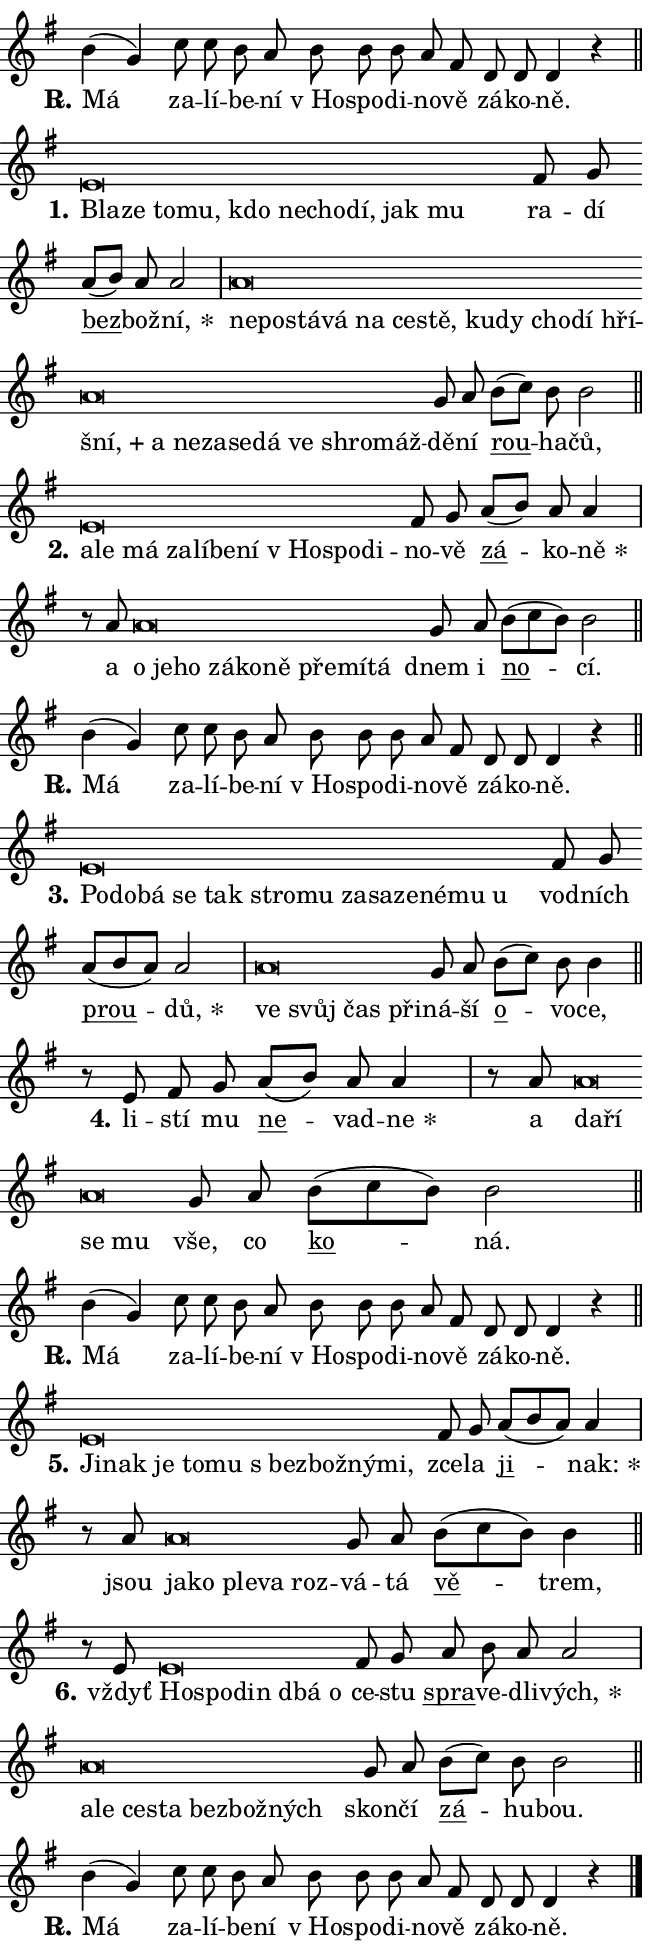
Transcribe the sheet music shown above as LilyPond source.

\version "2.24.0"
\header { tagline = "" }
\paper {
  indent = 0\cm
  top-margin = 0\cm
  right-margin = 0.13\cm % to fit lyric hyphens
  bottom-margin = 0\cm
  left-margin = 0\cm
  paper-width = 11\cm
  page-breaking = #ly:one-page-breaking
  system-system-spacing.basic-distance = #11
  score-system-spacing.basic-distance = #11
  ragged-last = ##f
}


%% Author: Thomas Morley
%% https://lists.gnu.org/archive/html/lilypond-user/2020-05/msg00002.html
#(define (line-position grob)
"Returns position of @var[grob} in current system:
   @code{'start}, if at first time-step
   @code{'end}, if at last time-step
   @code{'middle} otherwise
"
  (let* ((col (ly:item-get-column grob))
         (ln (ly:grob-object col 'left-neighbor))
         (rn (ly:grob-object col 'right-neighbor))
         (col-to-check-left (if (ly:grob? ln) ln col))
         (col-to-check-right (if (ly:grob? rn) rn col))
         (break-dir-left
           (and
             (ly:grob-property col-to-check-left 'non-musical #f)
             (ly:item-break-dir col-to-check-left)))
         (break-dir-right
           (and
             (ly:grob-property col-to-check-right 'non-musical #f)
             (ly:item-break-dir col-to-check-right))))
        (cond ((eqv? 1 break-dir-left) 'start)
              ((eqv? -1 break-dir-right) 'end)
              (else 'middle))))

#(define (tranparent-at-line-position vctor)
  (lambda (grob)
  "Relying on @code{line-position} select the relevant enry from @var{vctor}.
Used to determine transparency,"
    (case (line-position grob)
      ((end) (not (vector-ref vctor 0)))
      ((middle) (not (vector-ref vctor 1)))
      ((start) (not (vector-ref vctor 2))))))

noteHeadBreakVisibility =
#(define-music-function (break-visibility)(vector?)
"Makes @code{NoteHead}s transparent relying on @var{break-visibility}"
#{
  \override NoteHead.transparent =
    #(tranparent-at-line-position break-visibility)
#})

#(define delete-ledgers-for-transparent-note-heads
  (lambda (grob)
    "Reads whether a @code{NoteHead} is transparent.
If so this @code{NoteHead} is removed from @code{'note-heads} from
@var{grob}, which is supposed to be @code{LedgerLineSpanner}.
As a result ledgers are not printed for this @code{NoteHead}"
    (let* ((nhds-array (ly:grob-object grob 'note-heads))
           (nhds-list
             (if (ly:grob-array? nhds-array)
                 (ly:grob-array->list nhds-array)
                 '()))
           ;; Relies on the transparent-property being done before
           ;; Staff.LedgerLineSpanner.after-line-breaking is executed.
           ;; This is fragile ...
           (to-keep
             (remove
               (lambda (nhd)
                 (ly:grob-property nhd 'transparent #f))
               nhds-list)))
      ;; TODO find a better method to iterate over grob-arrays, similiar
      ;; to filter/remove etc for lists
      ;; For now rebuilt from scratch
      (set! (ly:grob-object grob 'note-heads)  '())
      (for-each
        (lambda (nhd)
          (ly:pointer-group-interface::add-grob grob 'note-heads nhd))
        to-keep))))

squashNotes = {
  \override NoteHead.X-extent = #'(-0.2 . 0.2)
  \override NoteHead.Y-extent = #'(-0.75 . 0)
  \override NoteHead.stencil =
    #(lambda (grob)
       (let ((pos (ly:grob-property grob 'staff-position)))
         (begin
           (if (< pos -7) (display "ERROR: Lower brevis then expected\n") (display ""))
           (if (<= pos -6) ly:text-interface::print ly:note-head::print))))
}
unSquashNotes = {
  \revert NoteHead.X-extent
  \revert NoteHead.Y-extent
  \revert NoteHead.stencil
}

hideNotes = \noteHeadBreakVisibility #begin-of-line-visible
unHideNotes = \noteHeadBreakVisibility #all-visible

% work-around for resetting accidentals
% https://lilypond.org/doc/v2.23/Documentation/notation/displaying-rhythms#unmetered-music
cadenzaMeasure = {
  \cadenzaOff
  \partial 1024 s1024
  \cadenzaOn
}

#(define-markup-command (accent layout props text) (markup?)
  "Underline accented syllable"
  (interpret-markup layout props
    #{\markup \override #'(offset . 4.3) \underline { #text }#}))

responsum = \markup \concat {
  "R" \hspace #-1.05 \path #0.1 #'((moveto 0 0.07) (lineto 0.9 0.8)) \hspace #0.05 "."
}

spaceSize = #0.6828661417322834 % exact space size for TeX Gyre Schola

\layout {
  \context {
    \Staff
    \remove "Time_signature_engraver"
    \override LedgerLineSpanner.after-line-breaking = #delete-ledgers-for-transparent-note-heads
  }
  \context {
    \Lyrics {
      \override LyricSpace.minimum-distance = \spaceSize
      \override LyricText.font-name = #"TeX Gyre Schola"
      \override LyricText.font-size = 1
      \override StanzaNumber.font-name = #"TeX Gyre Schola Bold"
      \override StanzaNumber.font-size = 1
    }
  }
  \context {
    \Score 
    \override NoteHead.text =
      #(lambda (grob) 
        (let ((pos (ly:grob-property grob 'staff-position)))
          #{\markup {
            \combine
              \halign #-0.55 \raise #(if (= pos -6) 0 0.5) \override #'(thickness . 2) \draw-line #'(3.2 . 0)
              \musicglyph "noteheads.sM1"
          }#}))
  }
}

% magnetic-lyrics.ily
%
%   written by
%     Jean Abou Samra <jean@abou-samra.fr>
%     Werner Lemberg <wl@gnu.org>
%
%   adapted by
%     Jiri Hon <jiri.hon@gmail.com>
%
% Version 2022-Apr-15

% https://www.mail-archive.com/lilypond-user@gnu.org/msg149350.html

#(define (Left_hyphen_pointer_engraver context)
   "Collect syllable-hyphen-syllable occurrences in lyrics and store
them in properties.  This engraver only looks to the left.  For
example, if the lyrics input is @code{foo -- bar}, it does the
following.

@itemize @bullet
@item
Set the @code{text} property of the @code{LyricHyphen} grob between
@q{foo} and @q{bar} to @code{foo}.

@item
Set the @code{left-hyphen} property of the @code{LyricText} grob with
text @q{foo} to the @code{LyricHyphen} grob between @q{foo} and
@q{bar}.
@end itemize

Use this auxiliary engraver in combination with the
@code{lyric-@/text::@/apply-@/magnetic-@/offset!} hook."
   (let ((hyphen #f)
         (text #f))
     (make-engraver
      (acknowledgers
       ((lyric-syllable-interface engraver grob source-engraver)
        (set! text grob)))
      (end-acknowledgers
       ((lyric-hyphen-interface engraver grob source-engraver)
        ;(when (not (grob::has-interface grob 'lyric-space-interface))
          (set! hyphen grob)));)
      ((stop-translation-timestep engraver)
       (when (and text hyphen)
         (ly:grob-set-object! text 'left-hyphen hyphen))
       (set! text #f)
       (set! hyphen #f)))))

#(define (lyric-text::apply-magnetic-offset! grob)
   "If the space between two syllables is less than the value in
property @code{LyricText@/.details@/.squash-threshold}, move the right
syllable to the left so that it gets concatenated with the left
syllable.

Use this function as a hook for
@code{LyricText@/.after-@/line-@/breaking} if the
@code{Left_@/hyphen_@/pointer_@/engraver} is active."
   (let ((hyphen (ly:grob-object grob 'left-hyphen #f)))
     (when hyphen
       (let ((left-text (ly:spanner-bound hyphen LEFT)))
         (when (grob::has-interface left-text 'lyric-syllable-interface)
           (let* ((common (ly:grob-common-refpoint grob left-text X))
                  (this-x-ext (ly:grob-extent grob common X))
                  (left-x-ext
                   (begin
                     ;; Trigger magnetism for left-text.
                     (ly:grob-property left-text 'after-line-breaking)
                     (ly:grob-extent left-text common X)))
                  ;; `delta` is the gap width between two syllables.
                  (delta (- (interval-start this-x-ext)
                            (interval-end left-x-ext)))
                  (details (ly:grob-property grob 'details))
                  (threshold (assoc-get 'squash-threshold details 0.2)))
             (when (< delta threshold)
               (let* (;; We have to manipulate the input text so that
                      ;; ligatures crossing syllable boundaries are not
                      ;; disabled.  For languages based on the Latin
                      ;; script this is essentially a beautification.
                      ;; However, for non-Western scripts it can be a
                      ;; necessity.
                      (lt (ly:grob-property left-text 'text))
                      (rt (ly:grob-property grob 'text))
                      (is-space (grob::has-interface hyphen 'lyric-space-interface))
                      (space (if is-space " " ""))
                      (extra-delta (if is-space spaceSize 0))
                      ;; Append new syllable.
                      (ltrt-space (if (and (string? lt) (string? rt))
                                (string-append lt space rt)
                                (make-concat-markup (list lt space rt))))
                      ;; Right-align `ltrt` to the right side.
                      (ltrt-space-markup (grob-interpret-markup
                               grob
                               (make-translate-markup
                                (cons (interval-length this-x-ext) 0)
                                (make-right-align-markup ltrt-space)))))
                 (begin
                   ;; Don't print `left-text`.
                   (ly:grob-set-property! left-text 'stencil #f)
                   ;; Set text and stencil (which holds all collected
                   ;; syllables so far) and shift it to the left.
                   (ly:grob-set-property! grob 'text ltrt-space)
                   (ly:grob-set-property! grob 'stencil ltrt-space-markup)
                   (ly:grob-translate-axis! grob (- (- delta extra-delta)) X))))))))))


#(define (lyric-hyphen::displace-bounds-first grob)
   ;; Make very sure this callback isn't triggered too early.
   (let ((left (ly:spanner-bound grob LEFT))
         (right (ly:spanner-bound grob RIGHT)))
     (ly:grob-property left 'after-line-breaking)
     (ly:grob-property right 'after-line-breaking)
     (ly:lyric-hyphen::print grob)))

squashThreshold = #0.4

\layout {
  \context {
    \Lyrics
    \consists #Left_hyphen_pointer_engraver
    \override LyricText.after-line-breaking =
      #lyric-text::apply-magnetic-offset!
    \override LyricHyphen.stencil = #lyric-hyphen::displace-bounds-first
    \override LyricText.details.squash-threshold = \squashThreshold
    \override LyricHyphen.minimum-distance = 0
    \override LyricHyphen.minimum-length = \squashThreshold
  }
}

squashText = \override LyricText.details.squash-threshold = 9999
unSquashText = \override LyricText.details.squash-threshold = \squashThreshold

leftText = \override LyricText.self-alignment-X = #LEFT
unLeftText = \revert LyricText.self-alignment-X

starOffset = #(lambda (grob) 
                (let ((x_offset (ly:self-alignment-interface::aligned-on-x-parent grob)))
                  (if (= x_offset 0) 0 (+ x_offset 1.2))))

star = #(define-music-function (syllable)(string?)
"Append star separator at the end of a syllable"
#{
  \once \override LyricText.X-offset = #starOffset
  \lyricmode { \markup {
    #syllable
    \override #'((font-name . "TeX Gyre Schola Bold")) \hspace #0.2 \lower #0.65 \larger "*"
  } }
#})

starAccent = #(define-music-function (syllable)(string?)
"Append star separator at the end of a syllable and make accent"
#{
  \once \override LyricText.X-offset = #starOffset
  \lyricmode { \markup {
    \accent #syllable
    \override #'((font-name . "TeX Gyre Schola Bold")) \hspace #0.2 \lower #0.65 \larger "*"
  } }
#})

breath = #(define-music-function (syllable)(string?)
"Append breathing indicator at the end of a syllable"
#{
  \lyricmode { \markup { #syllable "+" } }
#})

optionalBreath = #(define-music-function (syllable)(string?)
"Append optional breathing indicator at the end of a syllable"
#{
  \lyricmode { \markup { #syllable "(+)" } }
#})


\score {
    <<
        \new Voice = "melody" { \cadenzaOn \key g \major \relative { b'4( g) c8 c b a \bar "" b b b a fis \bar "" d d d4 r \cadenzaMeasure \bar "||" \break } }
        \new Lyrics \lyricsto "melody" { \lyricmode { \set stanza = \responsum
Má za -- lí -- be -- ní "v Ho" -- spo -- di -- no -- vě zá -- ko -- ně. } }
    >>
    \layout {}
}

\score {
    <<
        \new Voice = "melody" { \cadenzaOn \key g \major \relative { \squashNotes e'\breve*1/16 \hideNotes \breve*1/16 \bar "" \breve*1/16 \bar "" \breve*1/16 \bar "" \breve*1/16 \bar "" \breve*1/16 \bar "" \breve*1/16 \bar "" \breve*1/16 \bar "" \breve*1/16 \breve*1/16 \bar "" \unHideNotes \unSquashNotes fis8 g \bar "" a[( b)] a a2 \cadenzaMeasure \bar "|" \squashNotes a\breve*1/16 \hideNotes \breve*1/16 \bar "" \breve*1/16 \bar "" \breve*1/16 \bar "" \breve*1/16 \bar "" \breve*1/16 \bar "" \breve*1/16 \bar "" \breve*1/16 \bar "" \breve*1/16 \bar "" \breve*1/16 \bar "" \breve*1/16 \bar "" \breve*1/16 \bar "" \breve*1/16 \bar "" \breve*1/16 \bar "" \breve*1/16 \bar "" \breve*1/16 \bar "" \breve*1/16 \bar "" \breve*1/16 \bar "" \breve*1/16 \bar "" \breve*1/16 \breve*1/16 \bar "" \unHideNotes \unSquashNotes g8 a \bar "" b[( c)] b b2 \cadenzaMeasure \bar "||" \break } }
        \new Lyrics \lyricsto "melody" { \lyricmode { \set stanza = "1."
\leftText Bla -- \squashText ze to -- mu, kdo ne -- cho -- dí, jak mu \unLeftText \unSquashText ra -- dí \markup \accent bez -- bož -- \star ní, \leftText ne -- \squashText po -- stá -- vá na ce -- stě, ku -- dy cho -- dí hří -- \breath "šní," a ne -- za -- se -- dá ve shro -- máž -- \unLeftText \unSquashText dě -- ní \markup \accent rou -- ha -- čů, } }
    >>
    \layout {}
}

\score {
    <<
        \new Voice = "melody" { \cadenzaOn \key g \major \relative { \squashNotes e'\breve*1/16 \hideNotes \breve*1/16 \bar "" \breve*1/16 \bar "" \breve*1/16 \bar "" \breve*1/16 \bar "" \breve*1/16 \bar "" \breve*1/16 \bar "" \breve*1/16 \bar "" \breve*1/16 \breve*1/16 \bar "" \unHideNotes \unSquashNotes fis8 g \bar "" a[( b)] a a4 \cadenzaMeasure \bar "|" r8 a8 \squashNotes a\breve*1/16 \hideNotes \breve*1/16 \bar "" \breve*1/16 \bar "" \breve*1/16 \bar "" \breve*1/16 \bar "" \breve*1/16 \bar "" \breve*1/16 \bar "" \breve*1/16 \breve*1/16 \bar "" \unHideNotes \unSquashNotes g8 a \bar "" b[( c b)] b2 \cadenzaMeasure \bar "||" \break } }
        \new Lyrics \lyricsto "melody" { \lyricmode { \set stanza = "2."
\leftText a -- \squashText le má za -- lí -- be -- ní "v Ho" -- spo -- di -- \unLeftText \unSquashText no -- vě \markup \accent zá -- ko -- \star ně a \leftText o \squashText je -- ho zá -- ko -- ně pře -- mí -- tá \unLeftText \unSquashText dnem i \markup \accent no -- cí. } }
    >>
    \layout {}
}

\score {
    <<
        \new Voice = "melody" { \cadenzaOn \key g \major \relative { b'4( g) c8 c b a \bar "" b b b a fis \bar "" d d d4 r \cadenzaMeasure \bar "||" \break } }
        \new Lyrics \lyricsto "melody" { \lyricmode { \set stanza = \responsum
Má za -- lí -- be -- ní "v Ho" -- spo -- di -- no -- vě zá -- ko -- ně. } }
    >>
    \layout {}
}

\score {
    <<
        \new Voice = "melody" { \cadenzaOn \key g \major \relative { \squashNotes e'\breve*1/16 \hideNotes \breve*1/16 \bar "" \breve*1/16 \bar "" \breve*1/16 \bar "" \breve*1/16 \bar "" \breve*1/16 \bar "" \breve*1/16 \bar "" \breve*1/16 \bar "" \breve*1/16 \bar "" \breve*1/16 \bar "" \breve*1/16 \bar "" \breve*1/16 \breve*1/16 \bar "" \unHideNotes \unSquashNotes fis8 g \bar "" a[( b a)] a2 \cadenzaMeasure \bar "|" \squashNotes a\breve*1/16 \hideNotes \breve*1/16 \bar "" \breve*1/16 \breve*1/16 \bar "" \unHideNotes \unSquashNotes g8 a \bar "" b[( c)] b b4 \cadenzaMeasure \bar "||" \break } }
        \new Lyrics \lyricsto "melody" { \lyricmode { \set stanza = "3."
\leftText Po -- \squashText do -- bá se tak stro -- mu za -- sa -- ze -- né -- mu u \unLeftText \unSquashText vod -- ních \markup \accent prou -- \star dů, \leftText ve \squashText svůj čas při -- \unLeftText \unSquashText ná -- ší \markup \accent o -- vo -- ce, } }
    >>
    \layout {}
}

\score {
    <<
        \new Voice = "melody" { \cadenzaOn \key g \major \relative { r8 e' fis8 g \bar "" a[( b)] a a4 \cadenzaMeasure \bar "|" r8 a8 \squashNotes a\breve*1/16 \hideNotes \breve*1/16 \bar "" \breve*1/16 \breve*1/16 \bar "" \unHideNotes \unSquashNotes g8 a \bar "" b[( c b)] b2 \cadenzaMeasure \bar "||" \break } }
        \new Lyrics \lyricsto "melody" { \lyricmode { \set stanza = "4."
li -- stí mu \markup \accent ne -- vad -- \star ne a \leftText da -- \squashText ří se mu \unLeftText \unSquashText vše, co \markup \accent ko -- ná. } }
    >>
    \layout {}
}

\score {
    <<
        \new Voice = "melody" { \cadenzaOn \key g \major \relative { b'4( g) c8 c b a \bar "" b b b a fis \bar "" d d d4 r \cadenzaMeasure \bar "||" \break } }
        \new Lyrics \lyricsto "melody" { \lyricmode { \set stanza = \responsum
Má za -- lí -- be -- ní "v Ho" -- spo -- di -- no -- vě zá -- ko -- ně. } }
    >>
    \layout {}
}

\score {
    <<
        \new Voice = "melody" { \cadenzaOn \key g \major \relative { \squashNotes e'\breve*1/16 \hideNotes \breve*1/16 \bar "" \breve*1/16 \bar "" \breve*1/16 \bar "" \breve*1/16 \bar "" \breve*1/16 \bar "" \breve*1/16 \bar "" \breve*1/16 \breve*1/16 \bar "" \unHideNotes \unSquashNotes fis8 g \bar "" a[( b a)] a4 \cadenzaMeasure \bar "|" r8 a8 \squashNotes a\breve*1/16 \hideNotes \breve*1/16 \bar "" \breve*1/16 \bar "" \breve*1/16 \breve*1/16 \bar "" \unHideNotes \unSquashNotes g8 a \bar "" b[( c b)] b4 \cadenzaMeasure \bar "||" \break } }
        \new Lyrics \lyricsto "melody" { \lyricmode { \set stanza = "5."
\leftText Ji -- \squashText nak je to -- mu "s bez" -- bož -- ný -- mi, \unLeftText \unSquashText zce -- la \markup \accent ji -- \star nak: jsou \leftText ja -- \squashText ko ple -- va roz -- \unLeftText \unSquashText vá -- tá \markup \accent vě -- trem, } }
    >>
    \layout {}
}

\score {
    <<
        \new Voice = "melody" { \cadenzaOn \key g \major \relative { r8 e'8 \squashNotes e\breve*1/16 \hideNotes \breve*1/16 \bar "" \breve*1/16 \bar "" \breve*1/16 \breve*1/16 \bar "" \unHideNotes \unSquashNotes fis8 g \bar "" a b a a2 \cadenzaMeasure \bar "|" \squashNotes a\breve*1/16 \hideNotes \breve*1/16 \bar "" \breve*1/16 \bar "" \breve*1/16 \bar "" \breve*1/16 \bar "" \breve*1/16 \breve*1/16 \bar "" \unHideNotes \unSquashNotes g8 a \bar "" b[( c)] b b2 \cadenzaMeasure \bar "||" \break } }
        \new Lyrics \lyricsto "melody" { \lyricmode { \set stanza = "6."
vždyť \leftText Ho -- \squashText spo -- din dbá o \unLeftText \unSquashText ce -- stu \markup \accent spra -- ve -- dli -- \star vých, \leftText a -- \squashText le ce -- sta bez -- bož -- ných \unLeftText \unSquashText skon -- čí \markup \accent zá -- hu -- bou. } }
    >>
    \layout {}
}

\score {
    <<
        \new Voice = "melody" { \cadenzaOn \key g \major \relative { b'4( g) c8 c b a \bar "" b b b a fis \bar "" d d d4 r \cadenzaMeasure \bar "||" \break } \bar "|." }
        \new Lyrics \lyricsto "melody" { \lyricmode { \set stanza = \responsum
Má za -- lí -- be -- ní "v Ho" -- spo -- di -- no -- vě zá -- ko -- ně. } }
    >>
    \layout {}
}
